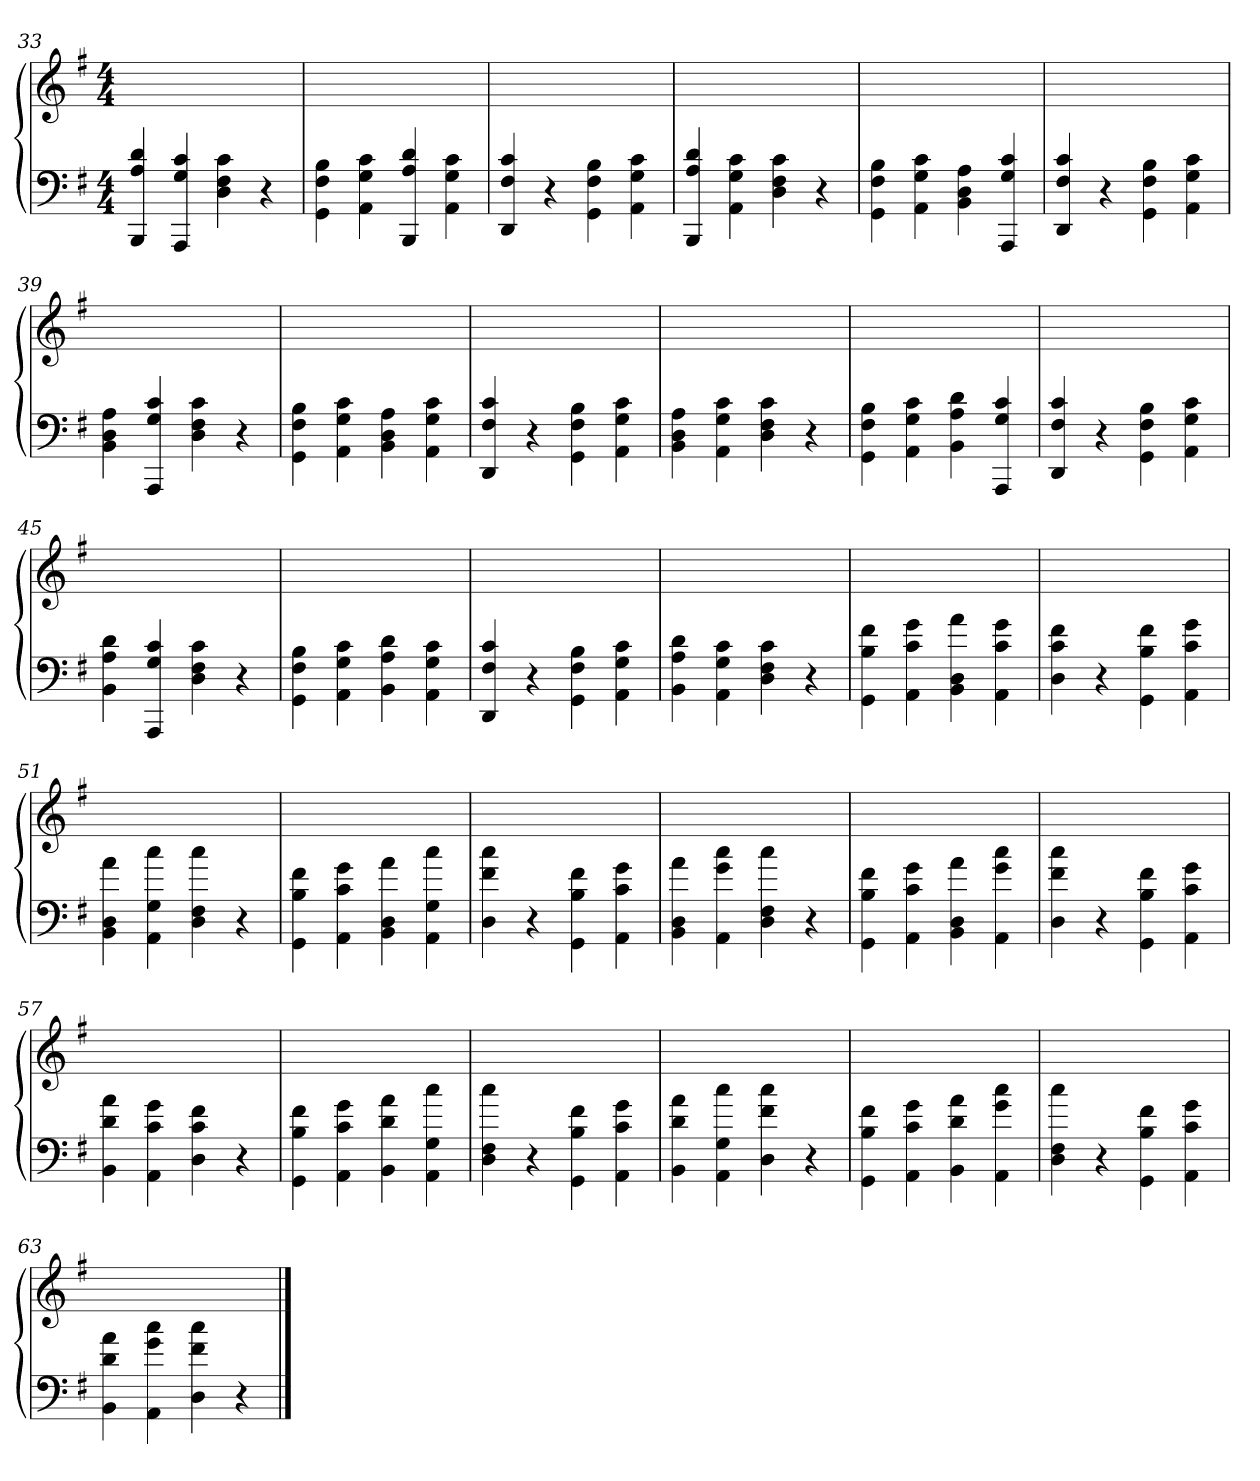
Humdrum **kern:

**kern	**kern
*part2	*part1
*staff2	*staff1
*clefF4	*clefG2
*k[f#]	*k[f#]
*G:	*G:
*M4/4	*M4/4
=33	=33
4BBB 4A 4d	1ryy
4AAA 4G 4c	.
4D 4F# 4c	.
4r	.
=34	=34
4GG 4F# 4B	1ryy
4AA 4G 4c	.
4BBB 4A 4d	.
4AA 4G 4c	.
=35	=35
4DD 4F# 4c	1ryy
4r	.
4GG 4F# 4B	.
4AA 4G 4c	.
=36	=36
4BBB 4A 4d	1ryy
4AA 4G 4c	.
4D 4F# 4c	.
4r	.
=37	=37
4GG 4F# 4B	1ryy
4AA 4G 4c	.
4BB 4D 4A	.
4AAA 4G 4c	.
=38	=38
4DD 4F# 4c	1ryy
4r	.
4GG 4F# 4B	.
4AA 4G 4c	.
=39	=39
4BB 4D 4A	1ryy
4AAA 4G 4c	.
4D 4F# 4c	.
4r	.
=40	=40
4GG 4F# 4B	1ryy
4AA 4G 4c	.
4BB 4D 4A	.
4AA 4G 4c	.
=41	=41
4DD 4F# 4c	1ryy
4r	.
4GG 4F# 4B	.
4AA 4G 4c	.
=42	=42
4BB 4D 4A	1ryy
4AA 4G 4c	.
4D 4F# 4c	.
4r	.
=43	=43
4GG 4F# 4B	1ryy
4AA 4G 4c	.
4BB 4A 4d	.
4AAA 4G 4c	.
=44	=44
4DD 4F# 4c	1ryy
4r	.
4GG 4F# 4B	.
4AA 4G 4c	.
=45	=45
4BB 4A 4d	1ryy
4AAA 4G 4c	.
4D 4F# 4c	.
4r	.
=46	=46
4GG 4F# 4B	1ryy
4AA 4G 4c	.
4BB 4A 4d	.
4AA 4G 4c	.
=47	=47
4DD 4F# 4c	1ryy
4r	.
4GG 4F# 4B	.
4AA 4G 4c	.
=48	=48
4BB 4A 4d	1ryy
4AA 4G 4c	.
4D 4F# 4c	.
4r	.
=49	=49
4GG 4B 4f#	1ryy
4AA 4c 4g	.
4BB 4D 4a	.
4AA 4c 4g	.
=50	=50
4D 4c 4f#	1ryy
4r	.
4GG 4B 4f#	.
4AA 4c 4g	.
=51	=51
4BB 4D 4a	1ryy
4AA 4G 4cc	.
4D 4F# 4cc	.
4r	.
=52	=52
4GG 4B 4f#	1ryy
4AA 4c 4g	.
4BB 4D 4a	.
4AA 4G 4cc	.
=53	=53
4D 4f# 4cc	1ryy
4r	.
4GG 4B 4f#	.
4AA 4c 4g	.
=54	=54
4BB 4D 4a	1ryy
4AA 4g 4cc	.
4D 4F# 4cc	.
4r	.
=55	=55
4GG 4B 4f#	1ryy
4AA 4c 4g	.
4BB 4D 4a	.
4AA 4g 4cc	.
=56	=56
4D 4f# 4cc	1ryy
4r	.
4GG 4B 4f#	.
4AA 4c 4g	.
=57	=57
4BB 4d 4a	1ryy
4AA 4c 4g	.
4D 4c 4f#	.
4r	.
=58	=58
4GG 4B 4f#	1ryy
4AA 4c 4g	.
4BB 4d 4a	.
4AA 4G 4cc	.
=59	=59
4D 4F# 4cc	1ryy
4r	.
4GG 4B 4f#	.
4AA 4c 4g	.
=60	=60
4BB 4d 4a	1ryy
4AA 4G 4cc	.
4D 4f# 4cc	.
4r	.
=61	=61
4GG 4B 4f#	1ryy
4AA 4c 4g	.
4BB 4d 4a	.
4AA 4g 4cc	.
=62	=62
4D 4F# 4cc	1ryy
4r	.
4GG 4B 4f#	.
4AA 4c 4g	.
=63	=63
4BB 4d 4a	1ryy
4AA 4g 4cc	.
4D 4f# 4cc	.
4r	.
==	==
*-	*-
